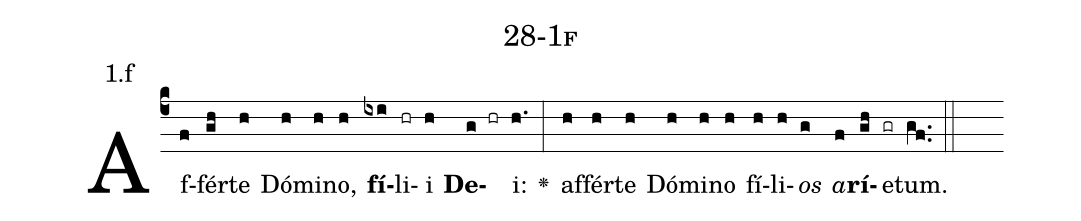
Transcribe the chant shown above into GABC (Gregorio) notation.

name: 28-1f;
annotation: 1.f;
%%
(c4)Af(f)fér(gh)te(h) Dó(h)mi(h)no,(h) <b>fí</b>(ixi)li(hr)i(h) <b>De</b>(g hr)i:(h.) <v>\greheightstar</v>(:) af(h)fér(h)te(h) Dó(h)mi(h)no(h) fí(h)li(h)<i>os</i>(g) <i>a</i>(f)<b>rí</b>(gh)e(gr)tum.(gf..) (::)


%E(h) u(h) o(g) u(f) a(gh) e.(gf..) (::)
